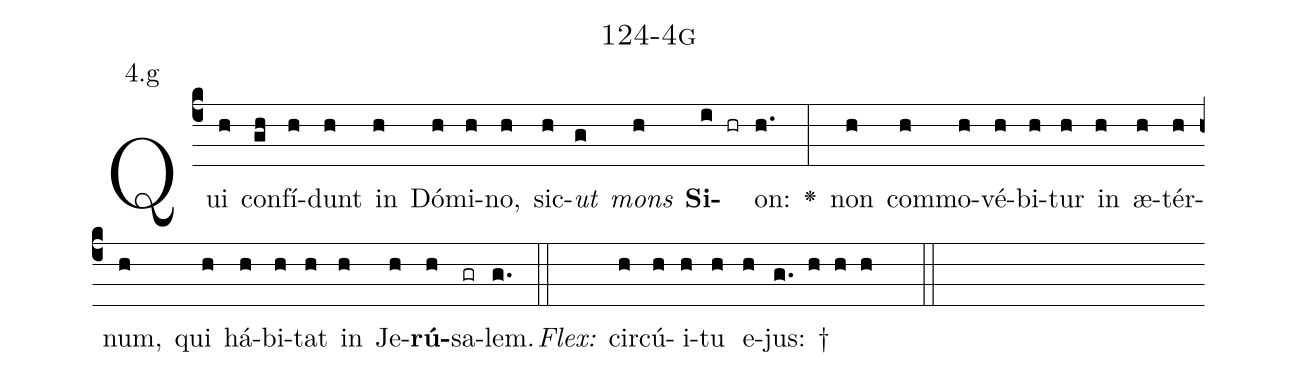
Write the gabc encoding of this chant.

name: 124-4g;
annotation: 4.g;
%%
(c4)Qui(h) con(gh)fí(h)dunt(h) in(h) Dó(h)mi(h)no,(h) sic(h)<i>ut</i>(g) <i>mons</i>(h) <b>Si</b>(i hr)on:(h.) <v>\greheightstar</v>(:) non(h) com(h)mo(h)vé(h)bi(h)tur(h) in(h) æ(h)tér(h)num,(h) qui(h) há(h)bi(h)tat(h) in(h) Je(h)<b>rú</b>(h)sa(gr)lem.(g.) (::)
<i>Flex:</i>()  cir(h)cú(h)i(h)tu(h) e(h)jus: †(g. h h h  ::)

%E(h) u(h) o(h) u(h) a(h) e.(g.) (::)
